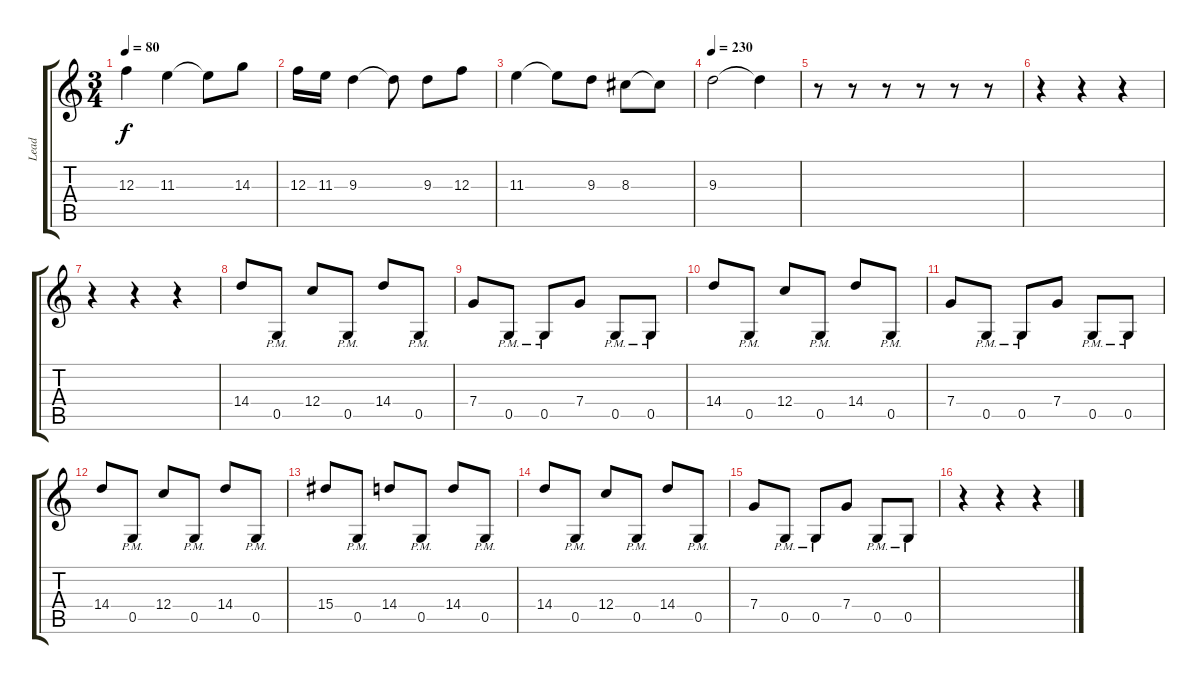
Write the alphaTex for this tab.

\track ("Lead" "Lead") {instrument distortionguitar}
\staff {score tabs}
\tuning (D4 A3 F3 C3 G2 C2) {hide}
\ts (3 4)
\tempo 80
\clef g2
\ks c
12.3.4{dy f} 11.3.4 11.3{t}.8 14.3.8 |
12.3.16 11.3.16 9.3.4 9.3{t}.8 9.3.8 12.3.8 |
11.3.4 11.3{t}.8 9.3.8 8.3.8 8.3{t}.8 |
\tempo 230
9.3.2 9.3{t}.4 |
r.8 r.8 r.8 r.8 r.8 r.8 |
r.4 r.4 r.4 |
r.4 r.4 r.4 |
14.4.8 0.5{pm}.8 12.4.8 0.5{pm}.8 14.4.8 0.5{pm}.8 |
7.4.8 0.5{pm}.8 0.5{pm}.8 7.4.8 0.5{pm}.8 0.5{pm}.8 |
14.4.8 0.5{pm}.8 12.4.8 0.5{pm}.8 14.4.8 0.5{pm}.8 |
7.4.8 0.5{pm}.8 0.5{pm}.8 7.4.8 0.5{pm}.8 0.5{pm}.8 |
14.4.8 0.5{pm}.8 12.4.8 0.5{pm}.8 14.4.8 0.5{pm}.8 |
15.4.8 0.5{pm}.8 14.4.8 0.5{pm}.8 14.4.8 0.5{pm}.8 |
14.4.8 0.5{pm}.8 12.4.8 0.5{pm}.8 14.4.8 0.5{pm}.8 |
7.4.8 0.5{pm}.8 0.5{pm}.8 7.4.8 0.5{pm}.8 0.5{pm}.8 |
r.4 r.4 r.4
